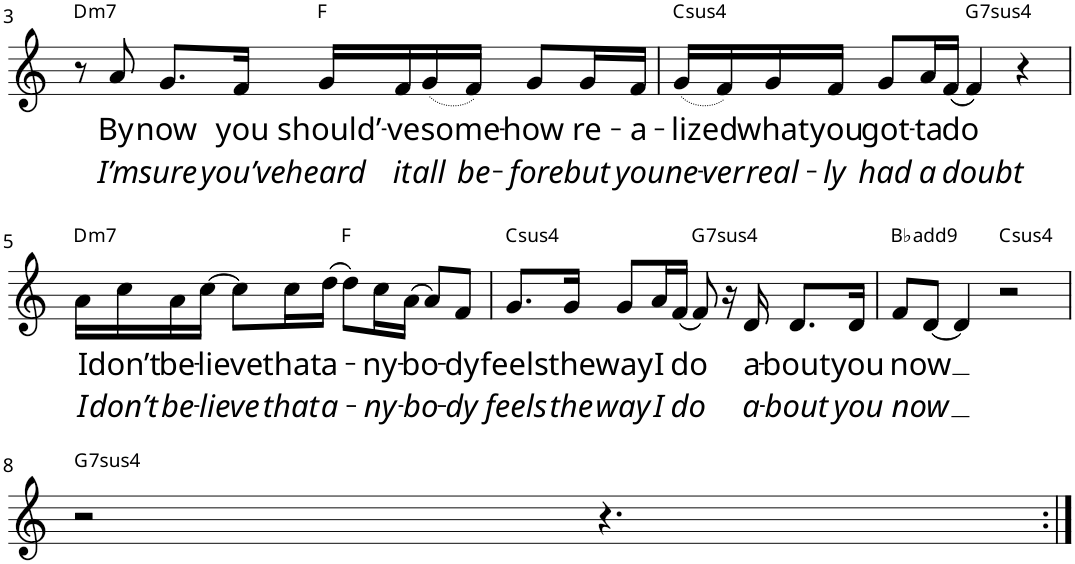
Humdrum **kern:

**kern	**text	**text	**harte
*part1	*part1	*part1	*part1
*staff1	*staff1	*staff1	*
!!LO:PB:g=z
*clefG2	*	*	*
*k[]	*	*	*
*M4/4	*	*	*
*met(c)	*	*	*
=3	=3	=3	=3
!	!	!	!LO:H:kt=m7
8r	.	.	D:min7
!	!LO:LY:b	!LO:LY:b	!
8a/	By	I’m	.
!	!LO:LY:b	!LO:LY:b	!
8.g/L	now	sure	.
!	!LO:LY:b	!LO:LY:b	!
16f/Jk	you	you’ve	.
!	!LO:LY:b	!LO:LY:b	!
16g/LL	should’-	heard	F:maj
!	!LO:LY:b	!LO:LY:b	!
16f/	-ve	it	.
!	!LO:LY:b	!LO:LY:b	!
(16g/	some-	all	.
!	!	!LO:LY:b	!
16f/JJ)	.	be-	.
!	!LO:LY:b	!LO:LY:b	!
8g/L	-how	-fore	.
!	!LO:LY:b	!LO:LY:b	!
16g/L	re-	but	.
!	!LO:LY:b	!LO:LY:b	!
16f/JJ	-a-	you	.
=4	=4	=4	=4
!	!LO:LY:b	!LO:LY:b	!LO:H:kt=4
(16g/LL	-lized	ne-	C:sus4
!	!	!LO:LY:b	!
16f/)	.	-ver	.
!	!LO:LY:b	!LO:LY:b	!
16g/	what	real-	.
!	!LO:LY:b	!LO:LY:b	!
16f/JJ	you	-ly	.
!	!LO:LY:b	!LO:LY:b	!
8g/L	got-	had	.
!	!LO:LY:b	!LO:LY:b	!
16a/L	-ta	a	.
!	!LO:LY:b	!LO:LY:b	!
(16f/JJ	do	doubt	.
!	!	!	!LO:H:kt=74
4fn/)	.	.	G:sus4(7)
4r	.	.	.
!!LO:LB:g=z
=5	=5	=5	=5
!	!LO:LY:b	!LO:LY:b	!LO:H:kt=m7
16a\LL	I	I	D:min7
!	!LO:LY:b	!LO:LY:b	!
16cc\	don’t	don’t	.
!	!LO:LY:b	!LO:LY:b	!
16a\	be-	be-	.
!	!LO:LY:b	!LO:LY:b	!
[16cc\JJ	-lieve	-lieve	.
8cc\L]	.	.	.
!	!LO:LY:b	!LO:LY:b	!
16cc\L	that	that	.
!	!LO:LY:b	!LO:LY:b	!
(16dd\JJ	a-	a-	.
8dd\L)	.	.	F:maj
!	!LO:LY:b	!LO:LY:b	!
16cc\L	-ny-	-ny-	.
!	!LO:LY:b	!LO:LY:b	!
(16a\JJ	-bo-	-bo-	.
8a/L)	.	.	.
!	!LO:LY:b	!LO:LY:b	!
8f/J	-dy	-dy	.
=6	=6	=6	=6
!	!LO:LY:b	!LO:LY:b	!LO:H:kt=4
8.g/L	feels	feels	C:sus4
!	!LO:LY:b	!LO:LY:b	!
16g/Jk	the	the	.
!	!LO:LY:b	!LO:LY:b	!
8g/L	way	way	.
!	!LO:LY:b	!LO:LY:b	!
16a/L	I	I	.
!	!LO:LY:b	!LO:LY:b	!
(16f/JJ	do	do	.
!	!	!	!LO:H:kt=74
8fn/)	.	.	G:sus4(7)
16r	.	.	.
!	!LO:LY:b	!LO:LY:b	!
16d/	a-	a-	.
!	!LO:LY:b	!LO:LY:b	!
8.d/L	-bout	-bout	.
!	!LO:LY:b	!LO:LY:b	!
16d/Jk	you	you	.
=7	=7	=7	=7
!	!LO:LY:b	!LO:LY:b	!
8f/L	now	now	Bb:maj(9)
[8d/J	.	.	.
4d/]	.	.	.
!	!	!	!LO:H:kt=4
2r	.	.	C:sus4
!!LO:LB:g=z
=8	=8	=8	=8
!	!	!	!LO:H:kt=74
2r	.	.	G:sus4(7)
4.r	.	.	.
=:|!	=:|!	=:|!	=:|!
*-	*-	*-	*-
